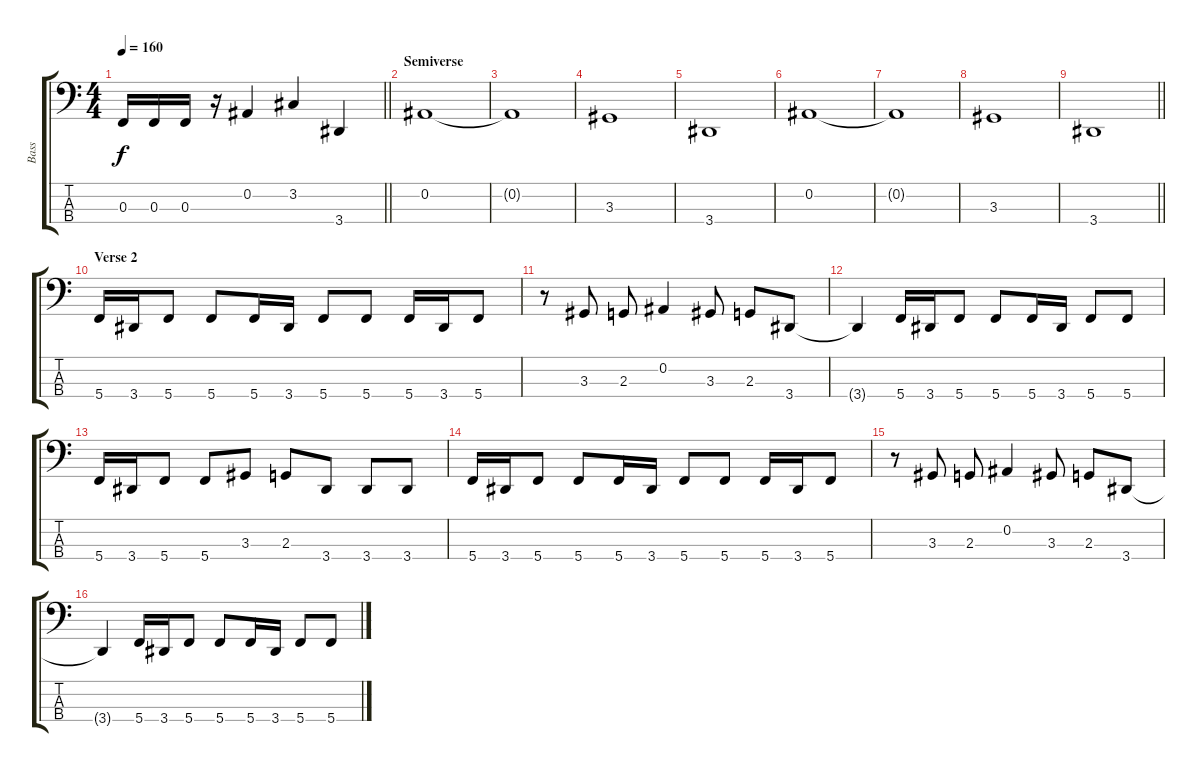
\track ("Bass" "Bass") {instrument electricbasspick}
\staff {score tabs}
\tuning (Eb2 Bb1 F1 C1) {hide}
\ts (4 4)
\tempo 160
\clef f4
\barLineRight lightlight
\ks c
0.3.16{dy f} 0.3.16 0.3.16 r.16 0.2.4 3.2.4 3.4.4 |
\section ("" "Semiverse")
0.2.1 |
0.2{t}.1 |
3.3.1 |
3.4.1 |
0.2.1 |
0.2{t}.1 |
3.3.1 |
\barLineRight lightlight
3.4.1 |
\section ("" "Verse 2")
5.4.16 3.4.16 5.4.8 5.4.8 5.4.16 3.4.16 5.4.8 5.4.8 5.4.16 3.4.16 5.4.8 |
r.8 3.3.8 2.3.8 0.2.4 3.3.8 2.3.8 3.4.8 |
3.4{t}.4 5.4.16 3.4.16 5.4.8 5.4.8 5.4.16 3.4.16 5.4.8 5.4.8 |
5.4.16 3.4.16 5.4.8 5.4.8 3.3.8 2.3.8 3.4.8 3.4.8 3.4.8 |
5.4.16 3.4.16 5.4.8 5.4.8 5.4.16 3.4.16 5.4.8 5.4.8 5.4.16 3.4.16 5.4.8 |
r.8 3.3.8 2.3.8 0.2.4 3.3.8 2.3.8 3.4.8 |
3.4{t}.4 5.4.16 3.4.16 5.4.8 5.4.8 5.4.16 3.4.16 5.4.8 5.4.8
